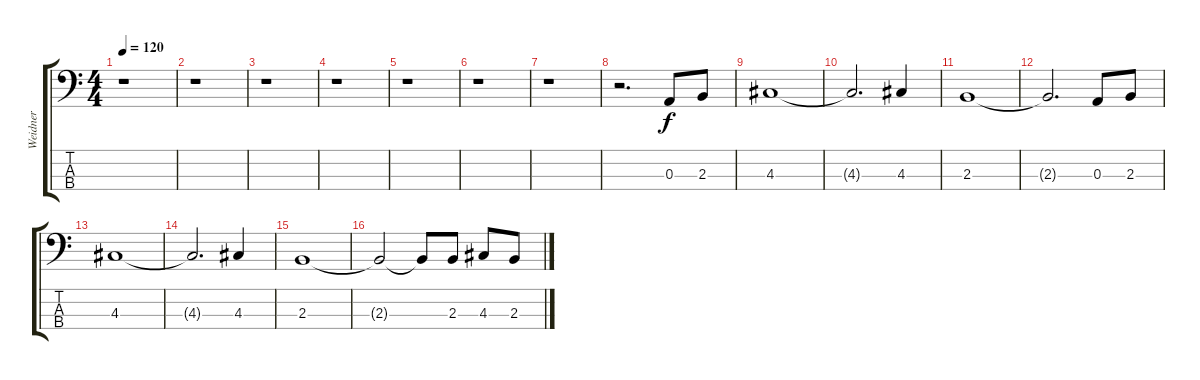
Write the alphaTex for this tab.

\track ("Weidner" "Weidner") {instrument electricbassfinger}
\staff {score tabs}
\tuning (G2 D2 A1 E1) {hide}
\ts (4 4)
\tempo 120
\clef f4
\ks c
r.1{dy f instrument electricbassfinger} |
r.1 |
r.1 |
r.1 |
r.1 |
r.1 |
r.1 |
r.2{d} 0.3.8 2.3.8 |
4.3.1 |
4.3{t}.2{d} 4.3.4 |
2.3.1 |
2.3{t}.2{d} 0.3.8 2.3.8 |
4.3.1 |
4.3{t}.2{d} 4.3.4 |
2.3.1 |
2.3{t}.2 2.3{t}.8 2.3.8 4.3.8 2.3.8
